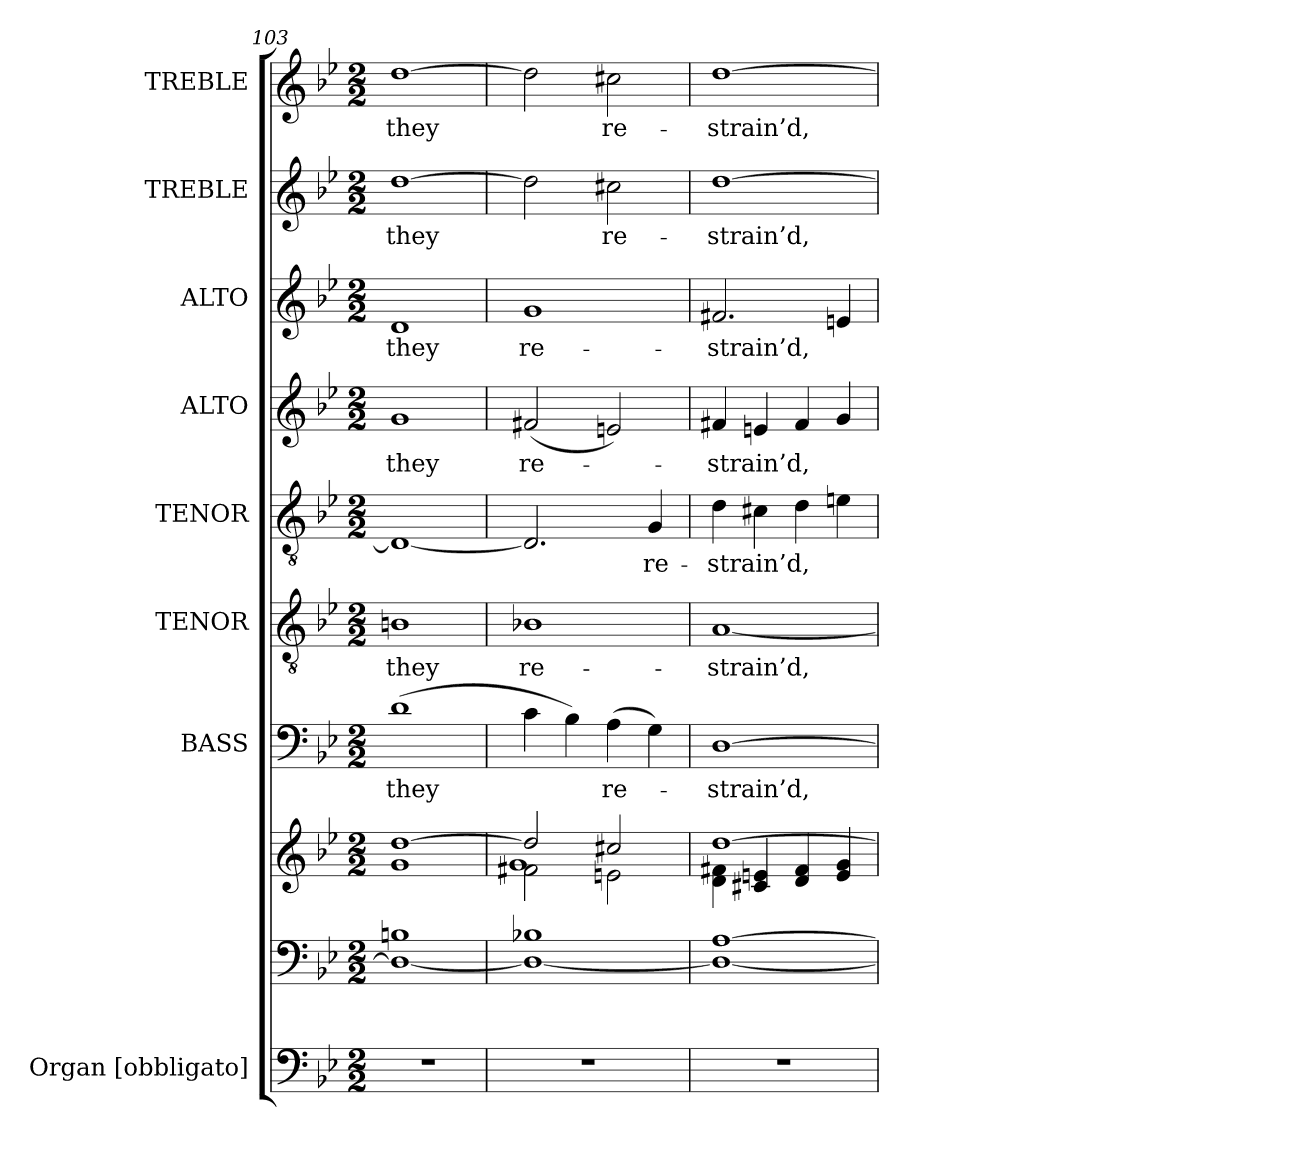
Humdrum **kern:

**kern	**kern	**kern	**kern	**text	**kern	**text	**kern	**text	**kern	**text	**kern	**text	**kern	**text	**kern	**text
*part8	*part8	*part8	*part7	*part7	*part6	*part6	*part5	*part5	*part4	*part4	*part3	*part3	*part2	*part2	*part1	*part1
*staff10	*staff9	*staff8	*staff7	*staff7	*staff6	*staff6	*staff5	*staff5	*staff4	*staff4	*staff3	*staff3	*staff2	*staff2	*staff1	*staff1
*I"Organ [obbligato]	*	*	*I"BASS	*	*I"TENOR	*	*I"TENOR	*	*I"ALTO	*	*I"ALTO	*	*I"TREBLE	*	*I"TREBLE	*
*clefF4	*clefF4	*clefG2	*clefF4	*	*clefGv2	*	*clefGv2	*	*clefG2	*	*clefG2	*	*clefG2	*	*clefG2	*
*	*	*	*	*	*ITrd7c12	*	*ITrd7c12	*	*	*	*	*	*	*	*	*
*k[b-e-]	*k[b-e-]	*k[b-e-]	*k[b-e-]	*	*k[b-e-]	*	*k[b-e-]	*	*k[b-e-]	*	*k[b-e-]	*	*k[b-e-]	*	*k[b-e-]	*
*B-:	*B-:	*B-:	*B-:	*	*B-:	*	*B-:	*	*B-:	*	*B-:	*	*B-:	*	*B-:	*
*M2/2	*M2/2	*M2/2	*M2/2	*	*M2/2	*	*M2/2	*	*M2/2	*	*M2/2	*	*M2/2	*	*M2/2	*
=103	=103	=103	=103	=103	=103	=103	=103	=103	=103	=103	=103	=103	=103	=103	=103	=103
*	*^	*	*	*	*	*	*	*	*	*	*	*	*	*	*	*
!	!	!	!	!	!LO:LY:b:color=#000000	!	!	!	!	!	!	!	!	!	!	!	!
!	!	!	!	!	!	!	!LO:LY:b:color=#000000	!	!	!	!	!	!	!	!	!	!
!	!	!	!	!	!	!	!	!	!	!	!LO:LY:b:color=#000000	!	!	!	!	!	!
!	!	!	!	!	!	!	!	!	!	!	!	!	!LO:LY:b:color=#000000	!	!	!	!
!	!	!	!	!	!	!	!	!	!	!	!	!	!	!	!LO:LY:b:color=#000000	!	!
!	!	!	!	!	!	!	!	!	!	!	!	!	!	!	!	!	!LO:LY:b:color=#000000
1r	1Bni	1Di_	1gi [1ddi	(1di	they	1BBni	they	1DDi_	.	1gi	they	1di	they	[1ddi	they	[1ddi	they
=104	=104	=104	=104	=104	=104	=104	=104	=104	=104	=104	=104	=104	=104	=104	=104	=104	=104
*	*	*	*^	*	*	*	*	*	*	*	*	*	*	*	*	*	*
*	*	*	*	*^	*	*	*	*	*	*	*	*	*	*	*	*	*	*
!	!	!	!	!	!	!	!	!	!LO:LY:b:color=#000000	!	!	!	!	!	!	!	!	!	!
!	!	!	!	!	!	!	!	!	!	!	!	!	!LO:LY:b:color=#000000	!	!	!	!	!	!
!	!	!	!	!	!	!	!	!	!	!	!	!	!	!	!LO:LY:b:color=#000000	!	!	!	!
1r	1B-Xi	1Di_	2ddi/]	2f#Xi\	1gi	4ci\	.	1BB-Xi	re-	2.DDi/]	.	(2f#Xi/	re-	1gi	re-	2ddi\]	.	2ddi\]	.
.	.	.	.	.	.	4B-i\)	.	.	.	.	.	.	.	.	.	.	.	.	.
!	!	!	!	!	!	!	!LO:LY:b:color=#000000	!	!	!	!	!	!	!	!	!	!	!	!
!	!	!	!	!	!	!	!	!	!	!	!	!	!	!	!	!	!LO:LY:b:color=#000000	!	!
!	!	!	!	!	!	!	!	!	!	!	!	!	!	!	!	!	!	!	!LO:LY:b:color=#000000
.	.	.	2cc#Xi/	2eni\	.	(4Ai\	re-	.	.	.	.	2eni/)	.	.	.	2cc#Xi\	re-	2cc#Xi\	re-
!	!	!	!	!	!	!	!	!	!	!	!LO:LY:b:color=#000000	!	!	!	!	!	!	!	!
.	.	.	.	.	.	4Gi\)	.	.	.	4GGi/	re-	.	.	.	.	.	.	.	.
*	*	*	*	*v	*v	*	*	*	*	*	*	*	*	*	*	*	*	*	*
=105	=105	=105	=105	=105	=105	=105	=105	=105	=105	=105	=105	=105	=105	=105	=105	=105	=105	=105
!	!	!	!	!	!	!LO:LY:b:color=#000000	!	!	!	!	!	!	!	!	!	!	!	!
!	!	!	!	!	!	!	!	!LO:LY:b:color=#000000	!	!	!	!	!	!	!	!	!	!
!	!	!	!	!	!	!	!	!	!	!LO:LY:b:color=#000000	!	!	!	!	!	!	!	!
!	!	!	!	!	!	!	!	!	!	!	!	!LO:LY:b:color=#000000	!	!	!	!	!	!
!	!	!	!	!	!	!	!	!	!	!	!	!	!	!LO:LY:b:color=#000000	!	!	!	!
!	!	!	!	!	!	!	!	!	!	!	!	!	!	!	!	!LO:LY:b:color=#000000	!	!
!	!	!	!	!	!	!	!	!	!	!	!	!	!	!	!	!	!	!LO:LY:b:color=#000000
1r	[1Ai	1Di_	[1ddi	4di\ 4f#Xi	[1Di	-strain’d,	[1AAi	-strain’d,	4Di\	-strain’d,	4f#Xi/	-strain’d,	2.f#Xi/	-strain’d,	[1ddi	-strain’d,	[1ddi	-strain’d,
.	.	.	.	4c#Xi/ 4eni	.	.	.	.	4C#Xi\	.	4eni/	.	.	.	.	.	.	.
.	.	.	.	4di/ 4f#i	.	.	.	.	4Di\	.	4f#i/	.	.	.	.	.	.	.
.	.	.	.	4ei/ 4gi	.	.	.	.	4Eni\	.	4gi/	.	4eni/	.	.	.	.	.
*	*v	*v	*	*	*	*	*	*	*	*	*	*	*	*	*	*	*	*
*	*	*v	*v	*	*	*	*	*	*	*	*	*	*	*	*	*	*
=	=	=	=	=	=	=	=	=	=	=	=	=	=	=	=	=
*-	*-	*-	*-	*-	*-	*-	*-	*-	*-	*-	*-	*-	*-	*-	*-	*-
